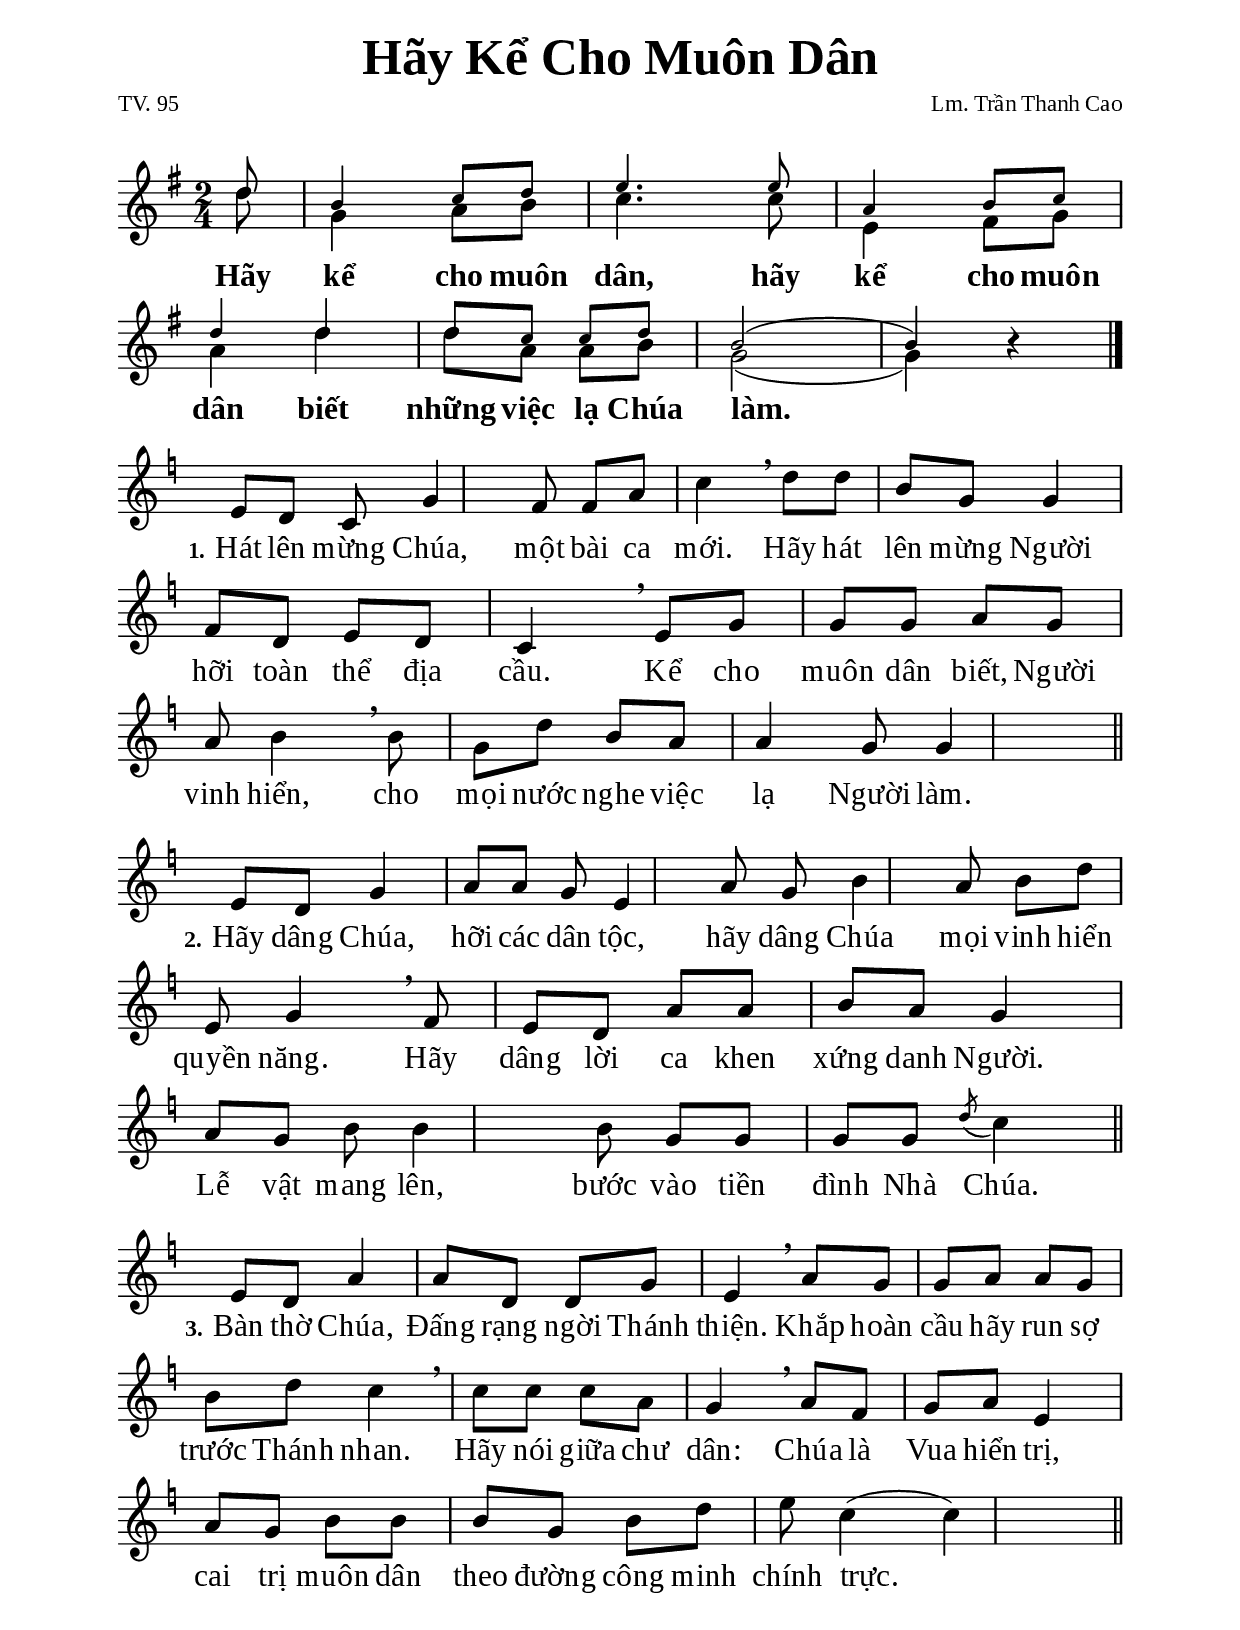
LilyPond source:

% Cài đặt chung
\version "2.20.0"
\include "english.ly"

\header {
  title = \markup { \fontsize #3 "Hãy Kể Cho Muôn Dân" }
  poet = "TV. 95"
  composer = "Lm. Trần Thanh Cao"
  arranger = " "
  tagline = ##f
}

\paper {
  #(set-paper-size "a4")
  top-margin = 15\mm
  bottom-margin = 15\mm
  left-margin = 20\mm
  right-margin = 20\mm
  indent = #0
  #(define fonts
    (make-pango-font-tree
      "Liberation Serif"
      "Liberation Serif"
      "Liberation Serif"
      (/ 20 20)))
  page-count = #1
}

% Nhạc điệp khúc
nhacDiepKhucSop = \relative c'' {
  \partial 8 d8 |
  g,4 a8 b |
  c4. c8 |
  e,4 fs8 g |
  a4 d |
  d8 a a b |
  g2 ( |
  g4) r \bar "|."
}

nhacDiepKhucBas = \relative c'' {
  \partial 8 d8 |
  b4 c8 d |
  e4. e8 |
  a,4 b8 c |
  d4 d |
  d8 c c d |
  b2 ( |
  b4) r
}

% Nhạc phiên khúc
nhacPhienKhucMot = \relative c' {
  e8 d c g'4 f8 f a c4 \breathe
  d8 d b g g4 f8 d e d c4 \breathe
  e8 g g g a g a b4 \breathe
  b8 g d' b a a4 g8 g4 \bar "||"
}

nhacPhienKhucHai = \relative c' {
  e8 d g4 a8 a g e4 a8 g b4 a8 b d e, g4 \breathe
  f8 e d a' a b a g4
  a8 g b b4 b8 g g g g \acciaccatura d' c4 \bar "||"
}

nhacPhienKhucBa = \relative c' {
  e8 d a'4 a8 d, d g e4 \breathe
  a8 g g a a g b d c4 \breathe
  c8 c c a g4 \breathe
  a8 f g a e4 a8 g b b b g b d e c4 (c) \bar "||"
}

% Lời điệp khúc
loiDiepKhuc = \lyricmode {
  Hãy kể cho muôn dân,
  hãy kể cho muôn dân biết những việc lạ Chúa làm.
}

% Lời phiên khúc
loiPhienKhucMot = \lyricmode {
  \set stanza = #"1."
  Hát lên mừng Chúa, một bài ca mới.
  Hãy hát lên mừng Người hỡi toàn thể địa cầu.
  Kể cho muôn dân biết, Người vinh hiển,
  cho mọi nước nghe việc lạ Người làm.
}

loiPhienKhucHai = \lyricmode {
  \set stanza = #"2."
  Hãy dâng Chúa, hỡi các dân tộc,
  hãy dâng Chúa mọi vinh hiển quyền năng.
  Hãy dâng lời ca khen xứng danh Người.
  Lễ vật mang lên, bước vào tiền đình Nhà Chúa.
}

loiPhienKhucBa = \lyricmode {
  \set stanza = #"3."
  Bàn thờ Chúa, Đấng rạng ngời Thánh thiện.
  Khắp hoàn cầu hãy run sợ trước Thánh nhan.
  Hãy nói giữa chư dân:
  Chúa là Vua hiển trị,
  cai trị muôn dân theo đường công minh chính trực.
}


% Dàn trang
\score {
  \new ChoirStaff <<
    \new Staff = diepKhuc \with {
        \consists "Merge_rests_engraver"
        \magnifyStaff #(magstep +1)
      }
      <<
      \new Voice = beSop {
        \voiceTwo \key g \major \time 2/4 \nhacDiepKhucSop
      }
      \new Voice = beBas {
        \override NoteHead.font-size = #-2
        \voiceOne \key g \major \time 2/4 \nhacDiepKhucBas
      }
    >>
    \new Lyrics \lyricsto beSop \loiDiepKhuc
  >>
  \layout {
    \override Lyrics.LyricText.font-series = #'bold
    \override Lyrics.LyricText.font-size = #+3
    \override Lyrics.LyricSpace.minimum-distance = #0.5
    \override Score.BarNumber.break-visibility = ##(#f #f #f)
  }
}

\score {
  \new ChoirStaff <<
    \new Staff = phienKhuc \with {
        \magnifyStaff #(magstep +1)
      }
      <<
      \new Voice = beSop {
        \key c \major \time 2/4
        \set Staff.keyAlterations = #`(((1 . 3) . ,NATURAL))
        \nhacPhienKhucMot
      }
    >>
    \new Lyrics \lyricsto beSop \loiPhienKhucMot
  >>
  \layout {
    \override Staff.TimeSignature.transparent = ##t
    \override Lyrics.LyricText.font-size = #+3
    \override Lyrics.LyricSpace.minimum-distance = #0.5
    \override Score.BarNumber.break-visibility = ##(#f #f #f)
    \set Score.barAlways = ##t
    \set Score.defaultBarType = ""
  } 
}

\score {
  \new ChoirStaff <<
    \new Staff = phienKhuc \with {
        \magnifyStaff #(magstep +1)
      }
      <<
      \new Voice = beSop {
        \key c \major \time 2/4
        \set Staff.keyAlterations = #`(((1 . 3) . ,NATURAL))
        \nhacPhienKhucHai
      }
    >>
    \new Lyrics \lyricsto beSop \loiPhienKhucHai
  >>
  \layout {
    \override Staff.TimeSignature.transparent = ##t
    \override Lyrics.LyricText.font-size = #+3
    \override Lyrics.LyricSpace.minimum-distance = #0.5
    \override Score.BarNumber.break-visibility = ##(#f #f #f)
    \set Score.barAlways = ##t
    \set Score.defaultBarType = ""
  } 
}

\score {
  \new ChoirStaff <<
    \new Staff = phienKhuc \with {
        \magnifyStaff #(magstep +1)
      }
      <<
      \new Voice = beSop {
        \key c \major \time 2/4
        \set Staff.keyAlterations = #`(((1 . 3) . ,NATURAL))
        \nhacPhienKhucBa
      }
    >>
    \new Lyrics \lyricsto beSop \loiPhienKhucBa
  >>
  \layout {
    \override Staff.TimeSignature.transparent = ##t
    \override Lyrics.LyricText.font-size = #+3
    \override Lyrics.LyricSpace.minimum-distance = #0.5
    \override Score.BarNumber.break-visibility = ##(#f #f #f)
    \set Score.barAlways = ##t
    \set Score.defaultBarType = ""
  } 
}

